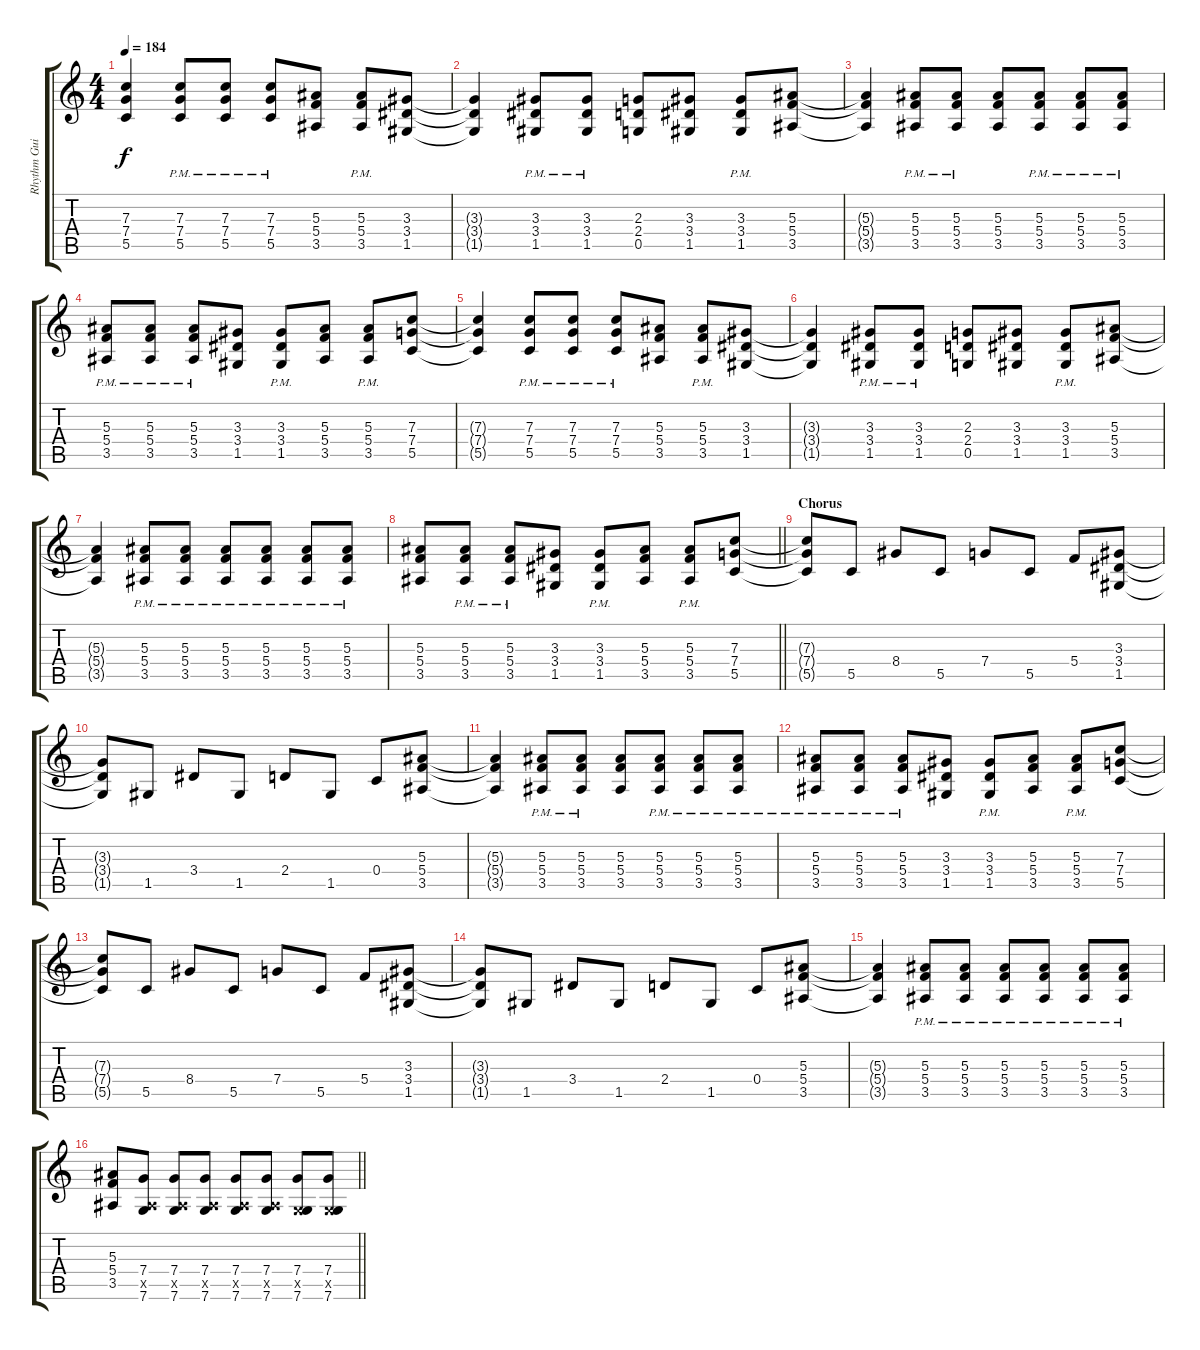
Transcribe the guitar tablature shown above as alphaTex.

\track ("Rhythm Guitar" "Rhythm Gui") {instrument electricguitarclean}
\staff {score tabs}
\tuning (D4 A3 F3 C3 G2 C2) {hide}
\ts (4 4)
\tempo 184
\clef g2
\ks c
(7.3{t} 7.4{t} 5.5{t}).4{dy f} (7.3{pm} 7.4{pm} 5.5{pm}).8 (7.3{pm} 7.4{pm} 5.5{pm}).8 (7.3{pm} 7.4{pm} 5.5{pm}).8 (5.3 5.4 3.5).8 (5.3{pm} 5.4{pm} 3.5{pm}).8 (3.3 3.4 1.5).8 |
(3.3{t} 3.4{t} 1.5{t}).4 (3.3{pm} 3.4{pm} 1.5{pm}).8 (3.3{pm} 3.4{pm} 1.5{pm}).8 (2.3 2.4 0.5).8 (3.3 3.4 1.5).8 (3.3{pm} 3.4{pm} 1.5{pm}).8 (5.3 5.4 3.5).8 |
(5.3{t} 5.4{t} 3.5{t}).4 (5.3{pm} 5.4{pm} 3.5{pm}).8 (5.3{pm} 5.4{pm} 3.5{pm}).8 (5.3 5.4 3.5).8 (5.3{pm} 5.4{pm} 3.5{pm}).8 (5.3{pm} 5.4{pm} 3.5{pm}).8 (5.3{pm} 5.4{pm} 3.5{pm}).8 |
(5.3{pm} 5.4{pm} 3.5{pm}).8 (5.3{pm} 5.4{pm} 3.5{pm}).8 (5.3{pm} 5.4{pm} 3.5{pm}).8 (3.3 3.4 1.5).8 (3.3{pm} 3.4{pm} 1.5{pm}).8 (5.3 5.4 3.5).8 (5.3{pm} 5.4{pm} 3.5{pm}).8 (7.3 7.4 5.5).8 |
(7.3{t} 7.4{t} 5.5{t}).4 (7.3{pm} 7.4{pm} 5.5{pm}).8 (7.3{pm} 7.4{pm} 5.5{pm}).8 (7.3{pm} 7.4{pm} 5.5{pm}).8 (5.3 5.4 3.5).8 (5.3{pm} 5.4{pm} 3.5{pm}).8 (3.3 3.4 1.5).8 |
(3.3{t} 3.4{t} 1.5{t}).4 (3.3{pm} 3.4{pm} 1.5{pm}).8 (3.3{pm} 3.4{pm} 1.5{pm}).8 (2.3 2.4 0.5).8 (3.3 3.4 1.5).8 (3.3{pm} 3.4{pm} 1.5{pm}).8 (5.3 5.4 3.5).8 |
(5.3{t} 5.4{t} 3.5{t}).4 (5.3{pm} 5.4{pm} 3.5{pm}).8 (5.3{pm} 5.4{pm} 3.5{pm}).8 (5.3{pm} 5.4{pm} 3.5{pm}).8 (5.3{pm} 5.4{pm} 3.5{pm}).8 (5.3{pm} 5.4{pm} 3.5{pm}).8 (5.3{pm} 5.4{pm} 3.5{pm}).8 |
\barLineRight lightlight
(5.3 5.4 3.5).8 (5.3{pm} 5.4{pm} 3.5{pm}).8 (5.3{pm} 5.4{pm} 3.5{pm}).8 (3.3 3.4 1.5).8 (3.3{pm} 3.4{pm} 1.5{pm}).8 (5.3 5.4 3.5).8 (5.3{pm} 5.4{pm} 3.5{pm}).8 (7.3 7.4 5.5).8 |
\section ("" "Chorus")
(7.3{t} 7.4{t} 5.5{t}).8 5.5.8 8.4.8 5.5.8 7.4.8 5.5.8 5.4.8 (3.3 3.4 1.5).8 |
(3.3{t} 3.4{t} 1.5{t}).8 1.5.8 3.4.8 1.5.8 2.4.8 1.5.8 0.4.8 (5.3 5.4 3.5).8 |
(5.3{t} 5.4{t} 3.5{t}).4 (5.3{pm} 5.4{pm} 3.5{pm}).8 (5.3{pm} 5.4{pm} 3.5{pm}).8 (5.3 5.4 3.5).8 (5.3{pm} 5.4{pm} 3.5{pm}).8 (5.3{pm} 5.4{pm} 3.5{pm}).8 (5.3{pm} 5.4{pm} 3.5{pm}).8 |
(5.3{pm} 5.4{pm} 3.5{pm}).8 (5.3{pm} 5.4{pm} 3.5{pm}).8 (5.3{pm} 5.4{pm} 3.5{pm}).8 (3.3 3.4 1.5).8 (3.3{pm} 3.4{pm} 1.5{pm}).8 (5.3 5.4 3.5).8 (5.3{pm} 5.4{pm} 3.5{pm}).8 (7.3 7.4 5.5).8 |
(7.3{t} 7.4{t} 5.5{t}).8 5.5.8 8.4.8 5.5.8 7.4.8 5.5.8 5.4.8 (3.3 3.4 1.5).8 |
(3.3{t} 3.4{t} 1.5{t}).8 1.5.8 3.4.8 1.5.8 2.4.8 1.5.8 0.4.8 (5.3 5.4 3.5).8 |
(5.3{t} 5.4{t} 3.5{t}).4 (5.3{pm} 5.4{pm} 3.5{pm}).8 (5.3{pm} 5.4{pm} 3.5{pm}).8 (5.3{pm} 5.4{pm} 3.5{pm}).8 (5.3{pm} 5.4{pm} 3.5{pm}).8 (5.3{pm} 5.4{pm} 3.5{pm}).8 (5.3{pm} 5.4{pm} 3.5{pm}).8 |
\barLineRight lightlight
(5.3 5.4 3.5).8 (7.4 3.5{x} 7.6).8 (7.4 3.5{x} 7.6).8 (7.4 3.5{x} 7.6).8 (7.4 3.5{x} 7.6).8 (7.4 3.5{x} 7.6).8 (7.4 0.5{x} 7.6).8 (7.4 0.5{x} 7.6).8
